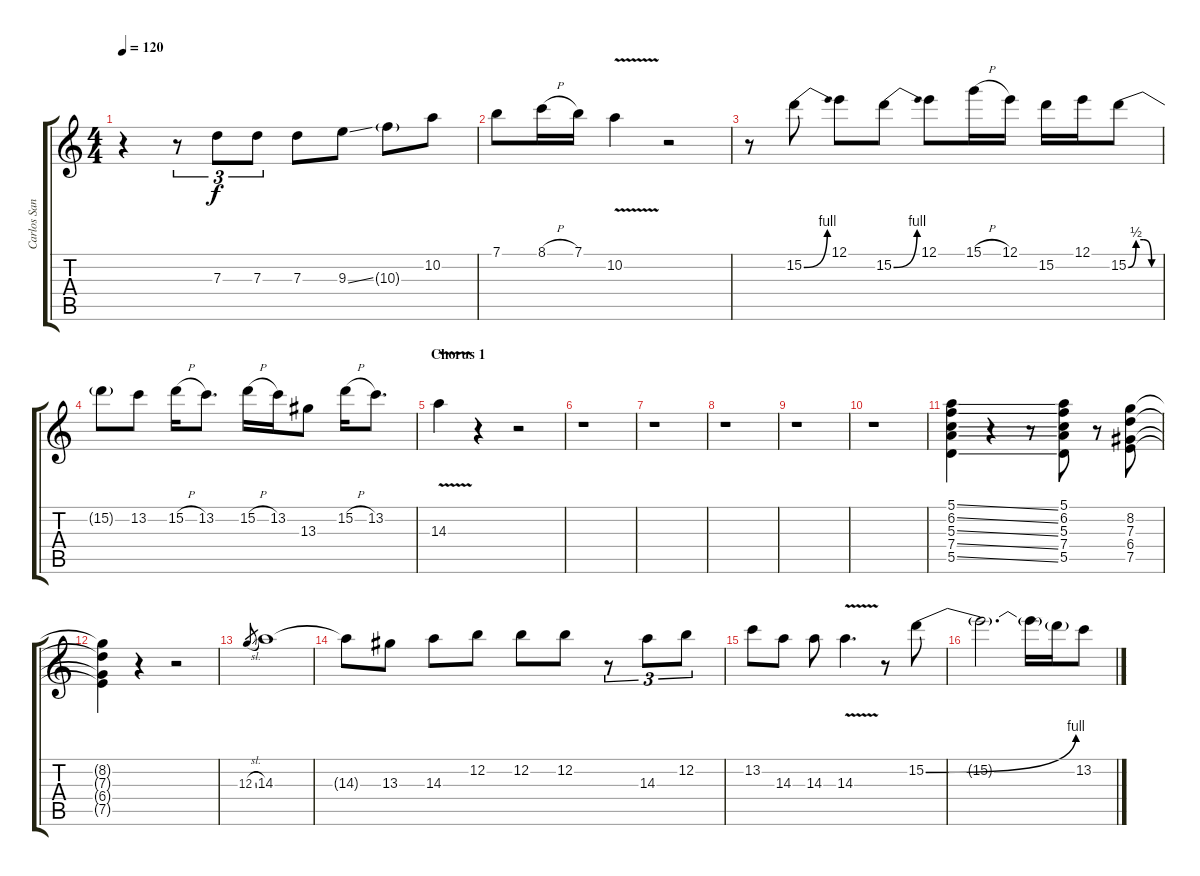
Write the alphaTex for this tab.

\track ("Carlos Santana" "Carlos San") {instrument distortionguitar}
\staff {score tabs}
\tuning (E4 B3 G3 D3 A2 E2) {hide}
\ts (4 4)
\tempo 120
\clef g2
\ks c
r.4{dy f} r.8{tu (3 2)} 7.3.8{tu (3 2)} 7.3.8{tu (3 2)} 7.3.8 9.3{ss}.8 10.3{g}.8 10.2.8 |
7.1.8 8.1{h}.16 7.1.16 10.2{v}.4 r.2 |
r.8 15.2{be (bend 0 0 60 4)}.8 12.1.8 15.2{be (bend 0 0 60 4)}.8 12.1.8 15.1{h}.16 12.1.16 15.2.16 12.1.16 15.2{be (custom 0 0 15 2 30 2 45 0 60 0)}.8 |
15.2{t}.8 13.2.8 15.2{h}.16 13.2.8{d} 15.2{h}.16 13.2.16 13.3.8 15.2{h}.16 13.2.8{d} |
\section ("" "Chorus 1")
14.3{v}.4 r.4 r.2 |
r.1 |
r.1 |
r.1 |
r.1 |
r.1 |
(5.1{ss} 6.2{ss} 5.3{ss} 7.4{ss} 5.5{ss}).4 r.4 r.8 (5.1 6.2 5.3 7.4 5.5).8 r.8 (8.2 7.3 6.4 7.5).8 |
(8.2{t} 7.3{t} 6.4{t} 7.5{t}).4 r.4 r.2 |
12.3{sl}.8{gr} 14.3.1 |
14.3{t}.8 13.3.8 14.3.8 12.2.8 12.2.8 12.2.8 r.8{tu (3 2)} 14.3.8{tu (3 2)} 12.2.8{tu (3 2)} |
13.2.8 14.3.8 14.3.8 14.3{v}.4{d} r.8 15.2{be (bend 0 0 60 4)}.8 |
15.2{t}.2{d} 15.2{t}.16 15.2{t}.16 13.2.8
